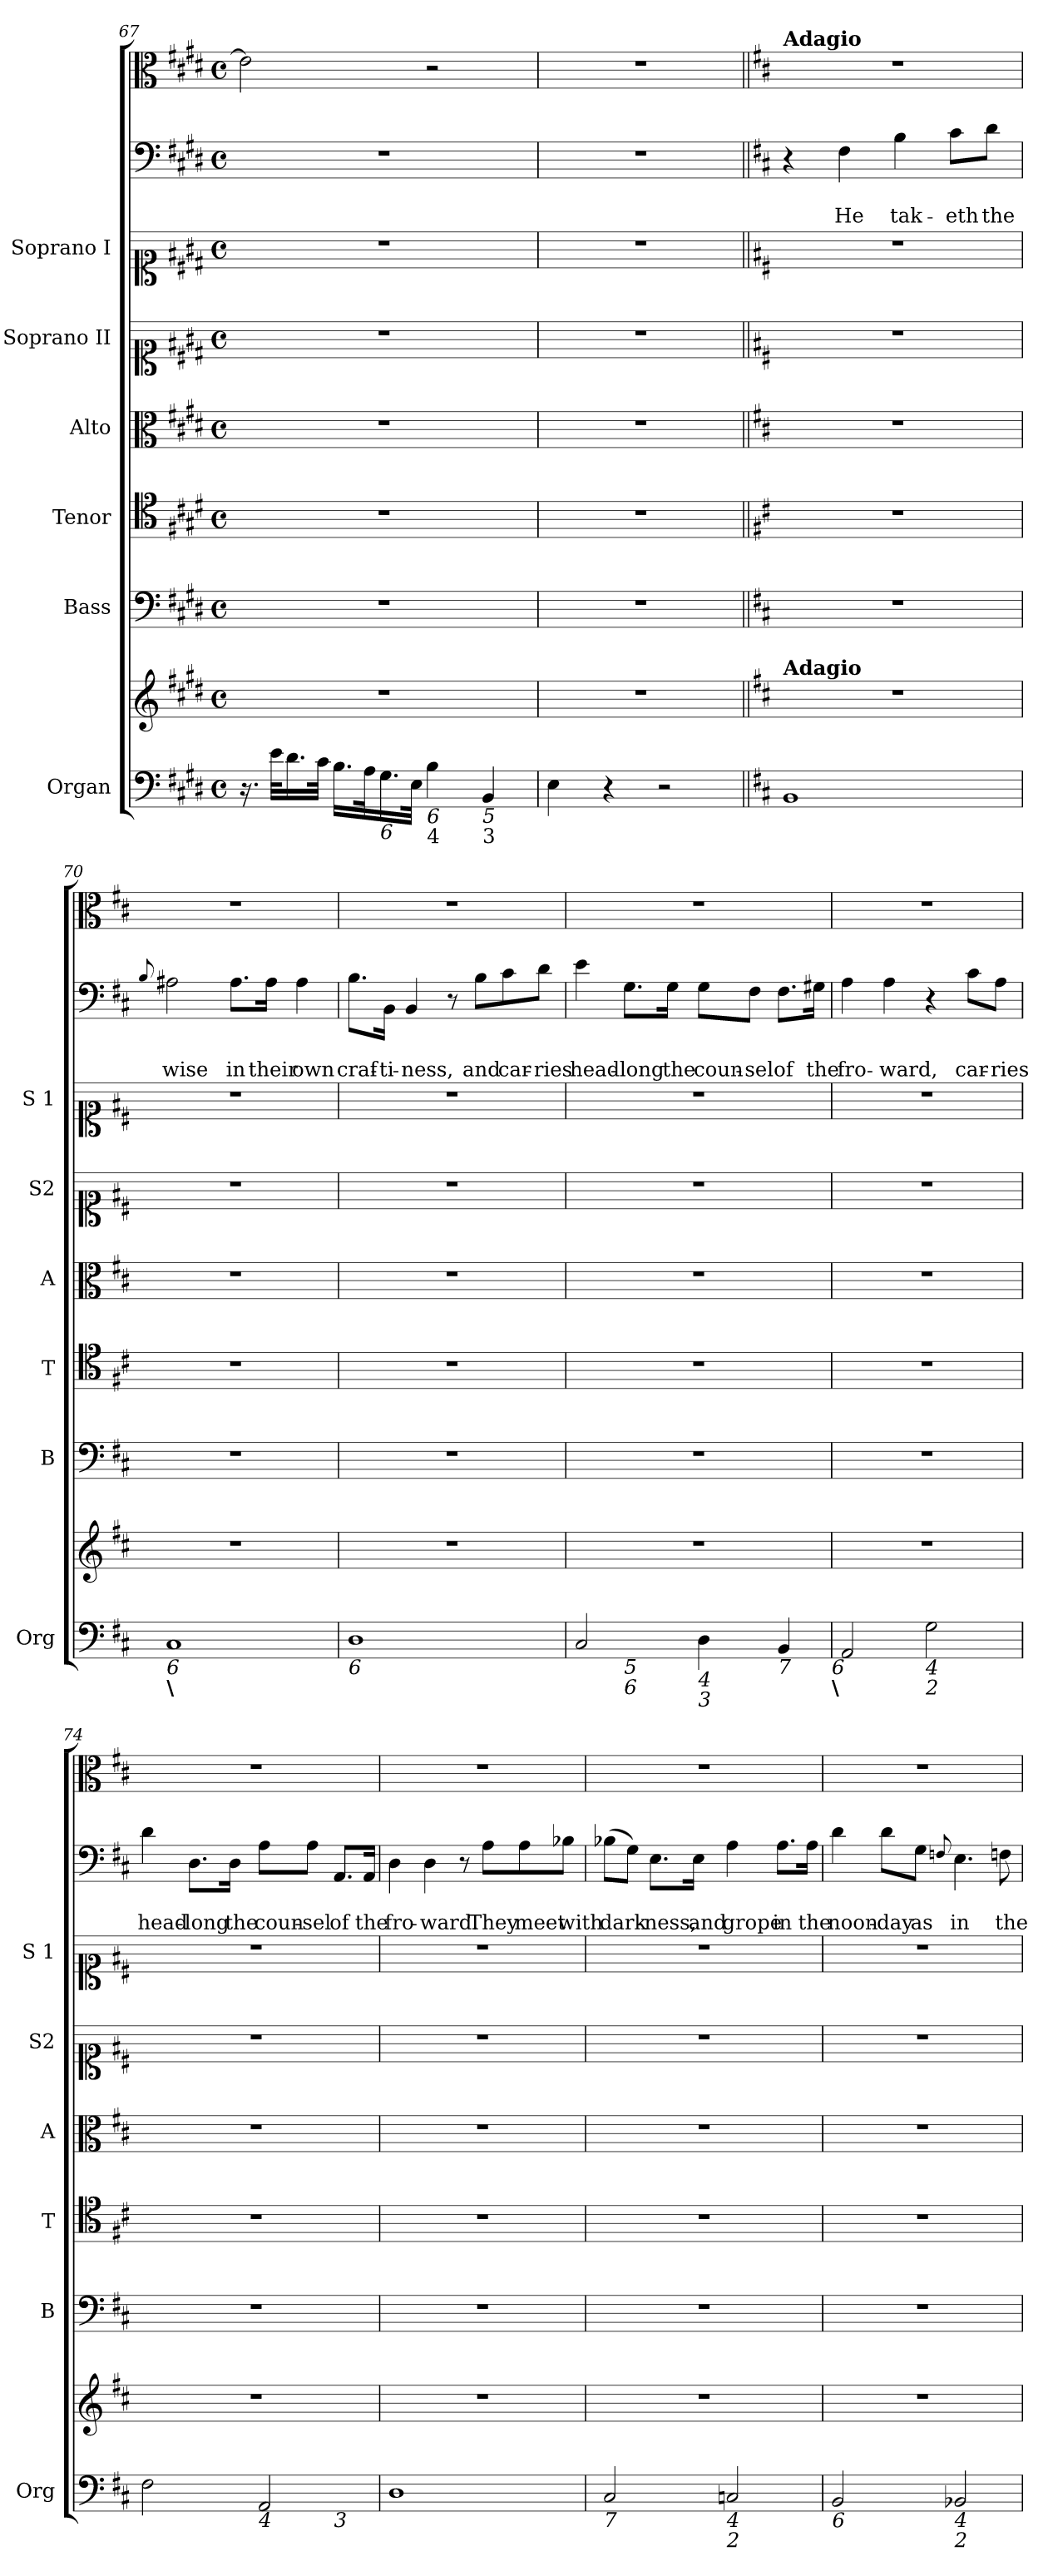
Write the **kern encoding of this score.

**kern	**kern	**kern	**kern	**kern	**kern	**kern	**kern	**text	**text	**kern	**text
*part8	*part8	*part7	*part6	*part5	*part4	*part3	*part2	*part2	*part2	*part1	*part1
*staff9	*staff8	*staff7	*staff6	*staff5	*staff4	*staff3	*staff2	*staff2	*staff2	*staff1	*staff1
*I"Organ	*	*I"Bass	*I"Tenor	*I"Alto	*I"Soprano II	*I"Soprano I	*	*	*	*	*
*I'Org	*	*I'B	*I'T	*I'A	*I'S2	*I'S 1	*	*	*	*	*
!!LO:LB:g=z
*clefF4	*clefG2	*clefF4	*clefC4	*clefC3	*clefC1	*clefC1	*clefF4	*	*	*clefC3	*
*k[f#c#g#d#]	*k[f#c#g#d#]	*k[f#c#g#d#]	*k[f#c#g#d#]	*k[f#c#g#d#]	*k[f#c#g#d#]	*k[f#c#g#d#]	*k[f#c#g#d#]	*	*	*k[f#c#g#d#]	*
*E:	*E:	*E:	*E:	*E:	*E:	*E:	*E:	*	*	*E:	*
*M4/4	*M4/4	*M4/4	*M4/4	*M4/4	*M4/4	*M4/4	*M4/4	*	*	*M4/4	*
*met(c)	*met(c)	*met(c)	*met(c)	*met(c)	*met(c)	*met(c)	*met(c)	*	*	*met(c)	*
=67	=67	=67	=67	=67	=67	=67	=67	=67	=67	=67	=67
16.r	1r	1r	1r	1r	1r	1r	1r	.	.	2e\]	.
32e\KLL	.	.	.	.	.	.	.	.	.	.	.
16.d#\	.	.	.	.	.	.	.	.	.	.	.
32c#\JJk	.	.	.	.	.	.	.	.	.	.	.
16.B\LL	.	.	.	.	.	.	.	.	.	.	.
32A\k	.	.	.	.	.	.	.	.	.	.	.
!LO:TX:b:i:t=6	!	!	!	!	!	!	!	!	!	!	!
16.G#\	.	.	.	.	.	.	.	.	.	.	.
32E\JJk	.	.	.	.	.	.	.	.	.	.	.
!LO:TX:b:i:t=6	!	!	!	!	!	!	!	!	!	!	!
!LO:TX:b:t=4	!	!	!	!	!	!	!	!	!	!	!
4B\	.	.	.	.	.	.	.	.	.	2r	.
!LO:TX:b:i:t=5	!	!	!	!	!	!	!	!	!	!	!
!LO:TX:b:t=3	!	!	!	!	!	!	!	!	!	!	!
4BB/	.	.	.	.	.	.	.	.	.	.	.
=68	=68	=68	=68	=68	=68	=68	=68	=68	=68	=68	=68
4E\	1r	1r	1r	1r	1r	1r	1r	.	.	1r	.
4r	.	.	.	.	.	.	.	.	.	.	.
2r	.	.	.	.	.	.	.	.	.	.	.
=69||	=69||	=69||	=69||	=69||	=69||	=69||	=69||	=69||	=69||	=69||	=69||
*k[f#c#]	*k[f#c#]	*k[f#c#]	*k[f#c#]	*k[f#c#]	*k[f#c#]	*k[f#c#]	*k[f#c#]	*	*	*k[f#c#]	*
*D:	*D:	*D:	*D:	*D:	*D:	*D:	*D:	*	*	*D:	*
*	*MM70	*	*	*	*	*	*	*	*	*MM70	*
!	!	!	!	!	!	!	!	!	!	!LO:TX:a:B:t=Adagio	!
!	!LO:TX:a:B:t=Adagio	!	!	!	!	!	!	!	!	!	!
1BB	1r	1r	1r	1r	1r	1r	4r	.	.	1r	.
!	!	!	!	!	!	!	!	!	!LO:LY:b	!	!
.	.	.	.	.	.	.	4F#\	.	He	.	.
!	!	!	!	!	!	!	!	!	!LO:LY:b	!	!
.	.	.	.	.	.	.	4B\	.	tak-	.	.
!	!	!	!	!	!	!	!	!	!LO:LY:b	!	!
.	.	.	.	.	.	.	8c#\L	.	-eth	.	.
!	!	!	!	!	!	!	!	!	!LO:LY:b	!	!
.	.	.	.	.	.	.	8d\J	.	the	.	.
=70	=70	=70	=70	=70	=70	=70	=70	=70	=70	=70	=70
.	.	.	.	.	.	.	8qqB/	.	.	.	.
!LO:TX:b:i:t=6	!	!	!	!	!	!	!	!	!	!	!
!LO:TX:b:B:t=\	!	!	!	!	!	!	!	!	!	!	!
!	!	!	!	!	!	!	!	!	!LO:LY:b	!	!
1C#	1r	1r	1r	1r	1r	1r	2A#X\	.	wise	1r	.
!	!	!	!	!	!	!	!	!	!LO:LY:b	!	!
.	.	.	.	.	.	.	8.A#\L	.	in	.	.
!	!	!	!	!	!	!	!	!	!LO:LY:b	!	!
.	.	.	.	.	.	.	16A#\Jk	.	their	.	.
!	!	!	!	!	!	!	!	!	!LO:LY:b	!	!
.	.	.	.	.	.	.	4A#\	.	own	.	.
!!LO:PB:g=z
=71	=71	=71	=71	=71	=71	=71	=71	=71	=71	=71	=71
!LO:TX:b:i:t=6	!	!	!	!	!	!	!	!	!	!	!
!	!	!	!	!	!	!	!	!	!LO:LY:b	!	!
1D	1r	1r	1r	1r	1r	1r	8.B\L	.	craf-	1r	.
!	!	!	!	!	!	!	!	!	!LO:LY:b	!	!
.	.	.	.	.	.	.	16BB\Jk	.	-ti-	.	.
!	!	!	!	!	!	!	!	!	!LO:LY:b	!	!
.	.	.	.	.	.	.	4BB/	.	-ness,	.	.
.	.	.	.	.	.	.	8r	.	.	.	.
!	!	!	!	!	!	!	!	!	!LO:LY:b	!	!
.	.	.	.	.	.	.	8B\L	.	and	.	.
!	!	!	!	!	!	!	!	!	!LO:LY:b	!	!
.	.	.	.	.	.	.	8c#\	.	car-	.	.
!	!	!	!	!	!	!	!	!	!LO:LY:b	!	!
.	.	.	.	.	.	.	8d\J	.	-ries	.	.
=72	=72	=72	=72	=72	=72	=72	=72	=72	=72	=72	=72
!LO:TX:b:i:t=6	!	!	!	!	!	!	!	!	!	!	!
!	!	!	!	!	!	!	!	!	!LO:LY:b	!	!
*^	*	*	*	*	*	*	*	*	*	*	*
2C#/	4ryy	1r	1r	1r	1r	1r	1r	4e\	.	head-	1r	.
!	!LO:TX:b:i:t=5	!	!	!	!	!	!	!	!	!	!	!
!	!LO:TX:b:i:t=6	!	!	!	!	!	!	!	!	!	!	!
!	!	!	!	!	!	!	!	!	!	!LO:LY:b	!	!
.	2.ryy	.	.	.	.	.	.	8.G\L	.	-long	.	.
!	!	!	!	!	!	!	!	!	!	!LO:LY:b	!	!
.	.	.	.	.	.	.	.	16G\Jk	.	the	.	.
!LO:TX:b:i:t=4	!	!	!	!	!	!	!	!	!	!	!	!
!LO:TX:b:i:t=3	!	!	!	!	!	!	!	!	!	!	!	!
!	!	!	!	!	!	!	!	!	!	!LO:LY:b	!	!
4D\	.	.	.	.	.	.	.	8G\L	.	coun-	.	.
!	!	!	!	!	!	!	!	!	!	!LO:LY:b	!	!
.	.	.	.	.	.	.	.	8F#\J	.	-sel	.	.
!LO:TX:b:i:t=7	!	!	!	!	!	!	!	!	!	!	!	!
!	!	!	!	!	!	!	!	!	!	!LO:LY:b	!	!
4BB/	.	.	.	.	.	.	.	8.F#\L	.	of	.	.
!	!	!	!	!	!	!	!	!	!	!LO:LY:b	!	!
.	.	.	.	.	.	.	.	16G#X\Jk	.	the	.	.
!LO:TX:b:i:t=6	!	!	!	!	!	!	!	!	!	!	!	!
!LO:TX:b:B:t=\	!	!	!	!	!	!	!	!	!	!	!	!
=73	=73	=73	=73	=73	=73	=73	=73	=73	=73	=73	=73	=73
!	!	!	!	!	!	!	!	!	!	!LO:LY:b	!	!
*v	*v	*	*	*	*	*	*	*	*	*	*	*
2AA/	1r	1r	1r	1r	1r	1r	4A\	.	fro-	1r	.
!	!	!	!	!	!	!	!	!	!LO:LY:b	!	!
.	.	.	.	.	.	.	4A\	.	-ward,	.	.
!LO:TX:b:i:t=4	!	!	!	!	!	!	!	!	!	!	!
!LO:TX:b:i:t=2	!	!	!	!	!	!	!	!	!	!	!
2G\	.	.	.	.	.	.	4r	.	.	.	.
!	!	!	!	!	!	!	!	!	!LO:LY:b	!	!
.	.	.	.	.	.	.	8c#\L	.	car-	.	.
!	!	!	!	!	!	!	!	!	!LO:LY:b	!	!
.	.	.	.	.	.	.	8A\J	.	-ries	.	.
=74	=74	=74	=74	=74	=74	=74	=74	=74	=74	=74	=74
!LO:TX:b:i:t=6	!	!	!	!	!	!	!	!	!	!	!
!	!	!	!	!	!	!	!	!	!LO:LY:b	!	!
*^	*	*	*	*	*	*	*	*	*	*	*
2F#\	2.ryy	1r	1r	1r	1r	1r	1r	4d\	.	head-	1r	.
!	!	!	!	!	!	!	!	!	!	!LO:LY:b	!	!
.	.	.	.	.	.	.	.	8.D\L	.	-long	.	.
!	!	!	!	!	!	!	!	!	!	!LO:LY:b	!	!
.	.	.	.	.	.	.	.	16D\Jk	.	the	.	.
!LO:TX:b:i:t=4	!	!	!	!	!	!	!	!	!	!	!	!
!	!	!	!	!	!	!	!	!	!	!LO:LY:b	!	!
2AA/	.	.	.	.	.	.	.	8A\L	.	coun-	.	.
!	!	!	!	!	!	!	!	!	!	!LO:LY:b	!	!
.	.	.	.	.	.	.	.	8A\J	.	-sel	.	.
!	!LO:TX:b:i:t=3	!	!	!	!	!	!	!	!	!	!	!
!	!	!	!	!	!	!	!	!	!	!LO:LY:b	!	!
.	4ryy	.	.	.	.	.	.	8.AA/L	.	of	.	.
!	!	!	!	!	!	!	!	!	!	!LO:LY:b	!	!
.	.	.	.	.	.	.	.	16AA/Jk	.	the	.	.
!!LO:LB:g=z
=75	=75	=75	=75	=75	=75	=75	=75	=75	=75	=75	=75	=75
!LO:TX:b:t=#	!	!	!	!	!	!	!	!	!	!	!	!
!	!	!	!	!	!	!	!	!	!	!LO:LY:b	!	!
*v	*v	*	*	*	*	*	*	*	*	*	*	*
1D	1r	1r	1r	1r	1r	1r	4D\	.	fro-	1r	.
!	!	!	!	!	!	!	!	!	!LO:LY:b	!	!
.	.	.	.	.	.	.	4D\	.	-ward.	.	.
.	.	.	.	.	.	.	8r	.	.	.	.
!	!	!	!	!	!	!	!	!	!LO:LY:b	!	!
.	.	.	.	.	.	.	8A\L	.	They	.	.
!	!	!	!	!	!	!	!	!	!LO:LY:b	!	!
.	.	.	.	.	.	.	8A\	.	meet	.	.
!	!	!	!	!	!	!	!	!	!LO:LY:b	!	!
.	.	.	.	.	.	.	8B-X\J	.	with	.	.
=76	=76	=76	=76	=76	=76	=76	=76	=76	=76	=76	=76
!LO:TX:b:i:t=7	!	!	!	!	!	!	!	!	!	!	!
!	!	!	!	!	!	!	!	!	!LO:LY:b	!	!
2C#/	1r	1r	1r	1r	1r	1r	(>8B-X\L	.	dark-	1r	.
.	.	.	.	.	.	.	8G\J)	.	.	.	.
!	!	!	!	!	!	!	!	!	!LO:LY:b	!	!
.	.	.	.	.	.	.	8.E\L	.	-ness,	.	.
!	!	!	!	!	!	!	!	!	!LO:LY:b	!	!
.	.	.	.	.	.	.	16E\Jk	.	and	.	.
!LO:TX:b:i:t=4	!	!	!	!	!	!	!	!	!	!	!
!LO:TX:b:i:t=2	!	!	!	!	!	!	!	!	!	!	!
!	!	!	!	!	!	!	!	!	!LO:LY:b	!	!
2Cn/	.	.	.	.	.	.	4A\	.	grope	.	.
!	!	!	!	!	!	!	!	!	!LO:LY:b	!	!
.	.	.	.	.	.	.	8.A\L	.	in	.	.
!	!	!	!	!	!	!	!	!	!LO:LY:b	!	!
.	.	.	.	.	.	.	16A\Jk	.	the	.	.
=77	=77	=77	=77	=77	=77	=77	=77	=77	=77	=77	=77
!LO:TX:b:i:t=6	!	!	!	!	!	!	!	!	!	!	!
!	!	!	!	!	!	!	!	!	!LO:LY:b	!	!
2BB/	1r	1r	1r	1r	1r	1r	4d\	.	noon-	1r	.
!	!	!	!	!	!	!	!	!	!LO:LY:b	!	!
.	.	.	.	.	.	.	8d\L	.	-day	.	.
!	!	!	!	!	!	!	!	!	!LO:LY:b	!	!
.	.	.	.	.	.	.	8G\J	.	as	.	.
.	.	.	.	.	.	.	8qqFn/	.	.	.	.
!LO:TX:b:i:t=4	!	!	!	!	!	!	!	!	!	!	!
!LO:TX:b:i:t=2	!	!	!	!	!	!	!	!	!	!	!
!	!	!	!	!	!	!	!	!	!LO:LY:b	!	!
2BB-X/	.	.	.	.	.	.	4.E\	.	in	.	.
!	!	!	!	!	!	!	!	!	!LO:LY:b	!	!
.	.	.	.	.	.	.	8Fn\	.	the	.	.
=	=	=	=	=	=	=	=	=	=	=	=
*-	*-	*-	*-	*-	*-	*-	*-	*-	*-	*-	*-
